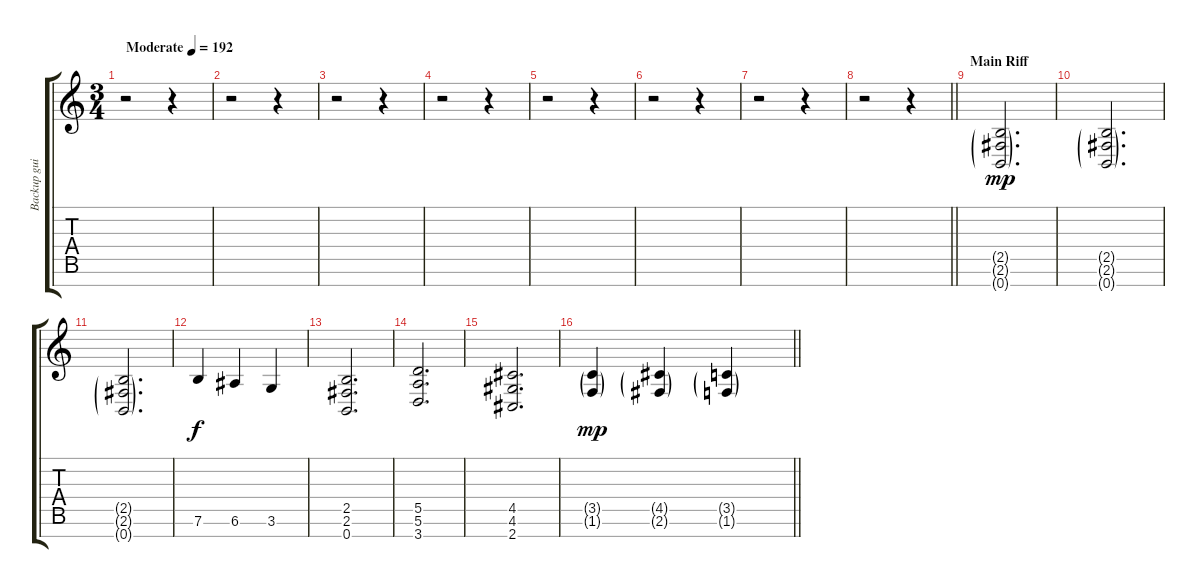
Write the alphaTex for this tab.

\track ("Backup guitars" "Backup gui") {instrument distortionguitar}
\staff {score tabs}
\tuning (E4 B3 G3 D3 A2 E2 B1) {hide}
\ts (3 4)
\tempo (192 "Moderate")
\clef g2
\ks c
r.2{dy mp instrument distortionguitar} r.4 |
r.2 r.4 |
r.2 r.4 |
r.2 r.4 |
r.2 r.4 |
r.2 r.4 |
r.2 r.4 |
\barLineRight lightlight
r.2 r.4 |
\section ("" "Main Riff")
(2.5{g} 2.6{g} 0.7{g}).2{d volume 11} |
(2.5{g} 2.6{g} 0.7{g}).2{d} |
(2.5{g} 2.6{g} 0.7{g}).2{d} |
7.6.4{dy f} 6.6.4 3.6.4 |
(2.5 2.6 0.7).2{d} |
(5.5 5.6 3.7).2{d} |
(4.5 4.6 2.7).2{d} |
\barLineRight lightlight
(3.5{g} 1.6{g}).4{dy mp} (4.5{g} 2.6{g}).4 (3.5{g} 1.6{g}).4
